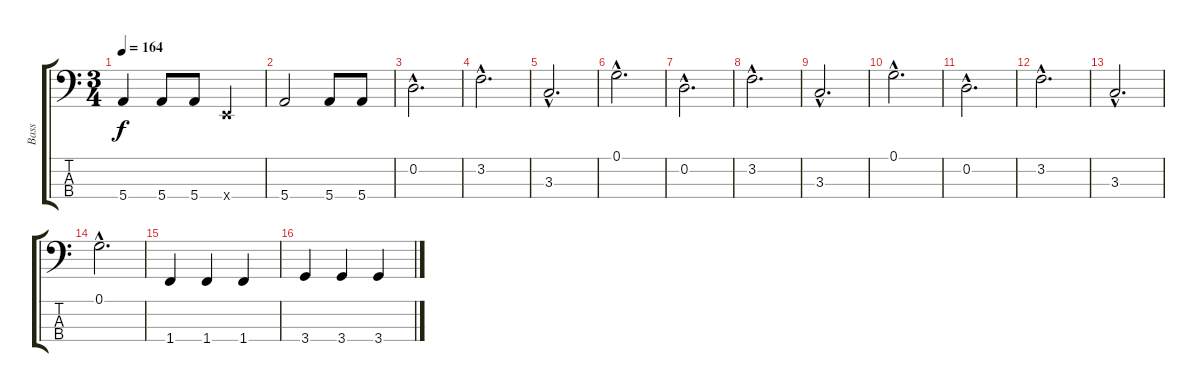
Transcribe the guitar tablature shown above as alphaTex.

\track ("Bass" "Bass") {instrument fretlessbass}
\staff {score tabs}
\tuning (G2 D2 A1 E1) {hide}
\ts (3 4)
\tempo 164
\clef f4
\ks c
5.4.4{dy f} 5.4.8 5.4.8 0.4{x}.4 |
5.4.2 5.4.8 5.4.8 |
0.2{hac}.2{d} |
3.2{hac}.2{d} |
3.3{hac}.2{d} |
0.1{hac}.2{d} |
0.2{hac}.2{d} |
3.2{hac}.2{d} |
3.3{hac}.2{d} |
0.1{hac}.2{d} |
0.2{hac}.2{d} |
3.2{hac}.2{d} |
3.3{hac}.2{d} |
0.1{hac}.2{d} |
1.4.4 1.4.4 1.4.4 |
3.4.4 3.4.4 3.4{ss}.4
